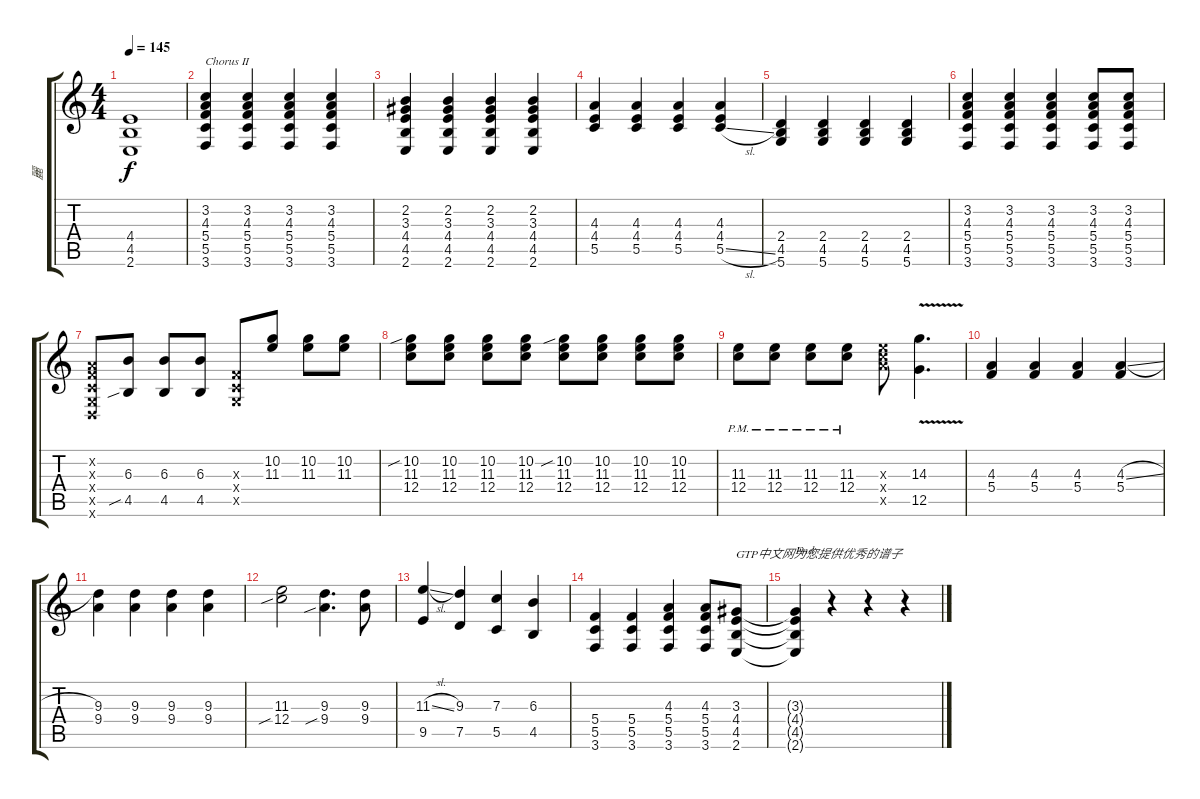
\track ("麗" "麗") {instrument acousticguitarnylon}
\staff {score tabs}
\tuning (D4 A3 F3 C3 G2 D2) {hide}
\ts (4 4)
\tempo 145
\clef g2
\ks c
(4.4 4.5 2.6).1{dy f} |
(3.2 4.3 5.4 5.5 3.6).4{txt "Chorus II" instrument distortionguitar} (3.2 4.3 5.4 5.5 3.6).4 (3.2 4.3 5.4 5.5 3.6).4 (3.2 4.3 5.4 5.5 3.6).4 |
(2.2 3.3 4.4 4.5 2.6).4 (2.2 3.3 4.4 4.5 2.6).4 (2.2 3.3 4.4 4.5 2.6).4 (2.2 3.3 4.4 4.5 2.6).4 |
(4.3 4.4 5.5).4 (4.3 4.4 5.5).4 (4.3 4.4 5.5).4 (4.3 4.4 5.5{sl}).4 |
(2.4 4.5 5.6).4 (2.4 4.5 5.6).4 (2.4 4.5 5.6).4 (2.4 4.5 5.6).4 |
(3.2 4.3 5.4 5.5 3.6).4 (3.2 4.3 5.4 5.5 3.6).4 (3.2 4.3 5.4 5.5 3.6).4 (3.2 4.3 5.4 5.5 3.6).8 (3.2 4.3 5.4 5.5 3.6).8 |
(0.2{x} 0.3{x} 0.4{x} 0.5{x} 0.6{x}).8 (6.3 4.5{sib}).8 (6.3 4.5).8 (6.3 4.5).8 (0.3{x} 0.4{x} 0.5{x}).8 (10.2 11.3).8 (10.2 11.3).8 (10.2 11.3).8 |
(10.2{sib} 11.3 12.4).8 (10.2 11.3 12.4).8 (10.2 11.3 12.4).8 (10.2 11.3 12.4).8 (10.2{sib} 11.3 12.4).8 (10.2 11.3 12.4).8 (10.2 11.3 12.4).8 (10.2 11.3 12.4).8 |
(11.3{pm} 12.4{pm}).8 (11.3{pm} 12.4{pm}).8 (11.3{pm} 12.4{pm}).8 (11.3{pm} 12.4{pm}).8 (11.3{x} 12.4{x} 14.5{x}).8 (14.3{v} 12.5{v}).4{d} |
(4.3 5.4).4 (4.3 5.4).4 (4.3 5.4).4 (4.3{sl} 5.4).4 |
(9.3 9.4).4 (9.3 9.4).4 (9.3 9.4).4 (9.3 9.4).4 |
(11.3 12.4{sib}).2 (9.3 9.4{sib}).4{d} (9.3 9.4).8 |
(11.3{sl} 9.5).4 (9.3 7.5).4 (7.3 5.5).4 (6.3 4.5).4 |
(5.4 5.5 3.6).4 (5.4 5.5 3.6).4 (4.3 5.4 5.5 3.6).4 (4.3 5.4 5.5 3.6).8 (3.3 4.4 4.5 2.6).8{txt "GTP中文网为您提供优秀的谱子"} |
(3.3{t} 4.4{t} 4.5{t} 2.6{t}).4{txt "End"} r.4 r.4 r.4
